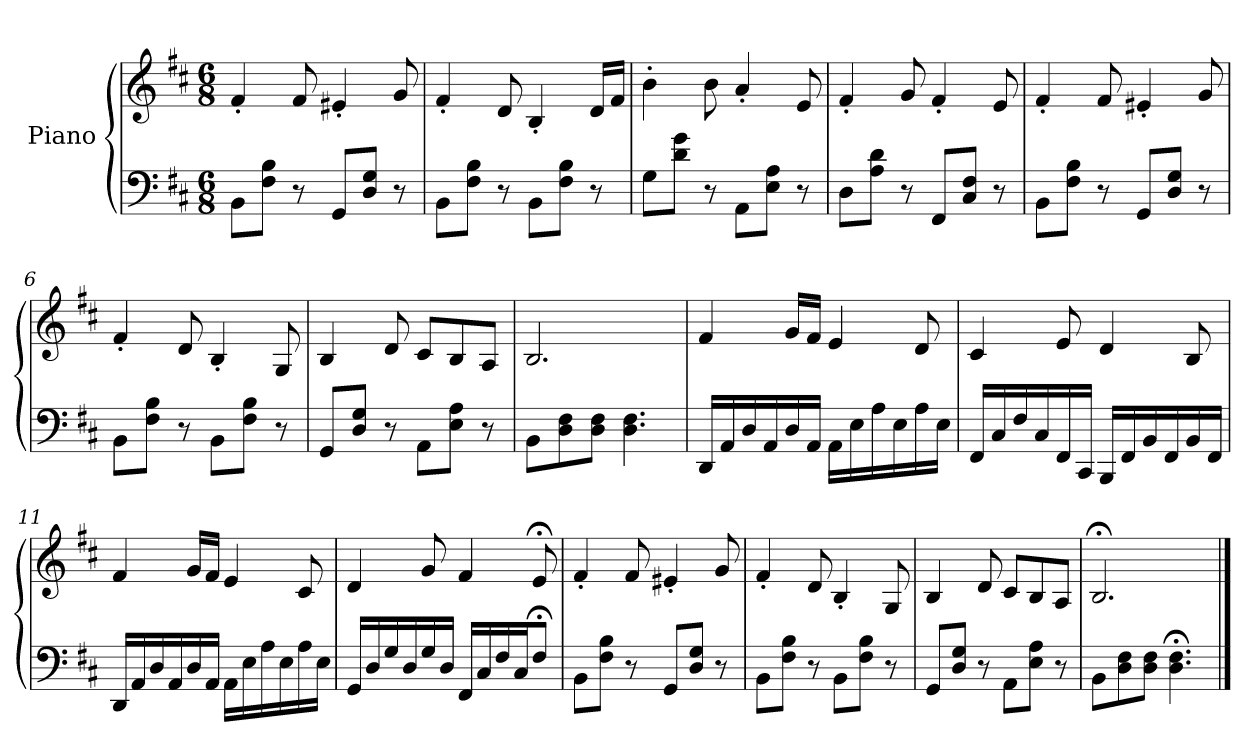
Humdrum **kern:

**kern	**kern
*part1	*part1
*staff2	*staff1
*I"Piano	*
*clefF4	*clefG2
*k[f#c#]	*k[f#c#]
*b:	*b:
*M6/8	*M6/8
*MM70	*MM70
=1	=1
8BB\L	4f#'</
8F#\ 8B\J	.
8r	8f#/
8GG/L	4e#X'</
8D/ 8G/J	.
8r	8g/
=2	=2
8BB\L	4f#'</
8F#\ 8B\J	.
8r	8d/
8BB\L	4B'</
8F#\ 8B\J	.
8r	16d/LL
.	16f#/JJ
=3	=3
8G\L	4b'>\
8d\ 8g\J	.
8r	8b\
8AA\L	4a'</
8E\ 8A\J	.
8r	8e/
=4	=4
8D\L	4f#'</
8A\ 8d\J	.
8r	8g/
8FF#/L	4f#'</
8C#/ 8F#/J	.
8r	8e/
!!LO:LB:g=z
=5	=5
8BB\L	4f#'</
8F#\ 8B\J	.
8r	8f#/
8GG/L	4e#X'</
8D/ 8G/J	.
8r	8g/
=6	=6
8BB\L	4f#'</
8F#\ 8B\J	.
8r	8d/
8BB\L	4B'</
8F#\ 8B\J	.
8r	8G/
=7	=7
8GG/L	4B/
8D/ 8G/J	.
8r	8d/
8AA\L	8c#/L
8E\ 8A\J	8B/
8r	8A/J
=8	=8
8BB\L	2.B/
8D\ 8F#\	.
8D\ 8F#\J	.
4.D\ 4.F#\	.
=9	=9
16DD/LL	4f#/
16AA/	.
16D/	.
16AA/	.
16D/	16g/LL
16AA/JJ	16f#/JJ
16AA\LL	4e/
16E\	.
16A\	.
16E\	.
16A\	8d/
16E\JJ	.
!!LO:LB:g=z
=10	=10
16FF#/LL	4c#/
16C#/	.
16F#/	.
16C#/	.
16FF#/	8e/
16CC#/JJ	.
16BBB/LL	4d/
16FF#/	.
16BB/	.
16FF#/	.
16BB/	8B/
16FF#/JJ	.
=11	=11
16DD/LL	4f#/
16AA/	.
16D/	.
16AA/	.
16D/	16g/LL
16AA/JJ	16f#/JJ
16AA\LL	4e/
16E\	.
16A\	.
16E\	.
16A\	8c#/
16E\JJ	.
=12	=12
16GG/LL	4d/
16D/	.
16G/	.
16D/	.
16G/	8g/
16D/JJ	.
16FF#/LL	4f#/
16C#/	.
16F#/	.
16C#/J	.
8F#;</J	8e;</
=13	=13
8BB\L	4f#'</
8F#\ 8B\J	.
8r	8f#/
8GG/L	4e#X'</
8D/ 8G/J	.
8r	8g/
!!LO:LB:g=z
=14	=14
8BB\L	4f#'</
8F#\ 8B\J	.
8r	8d/
8BB\L	4B'</
8F#\ 8B\J	.
8r	8G/
=15	=15
8GG/L	4B/
8D/ 8G/J	.
8r	8d/
8AA\L	8c#/L
8E\ 8A\J	8B/
8r	8A/J
=16	=16
8BB\L	2.B;</
8D\ 8F#\	.
8D\ 8F#\J	.
4.D\;< 4.F#\;<	.
==	==
*-	*-
